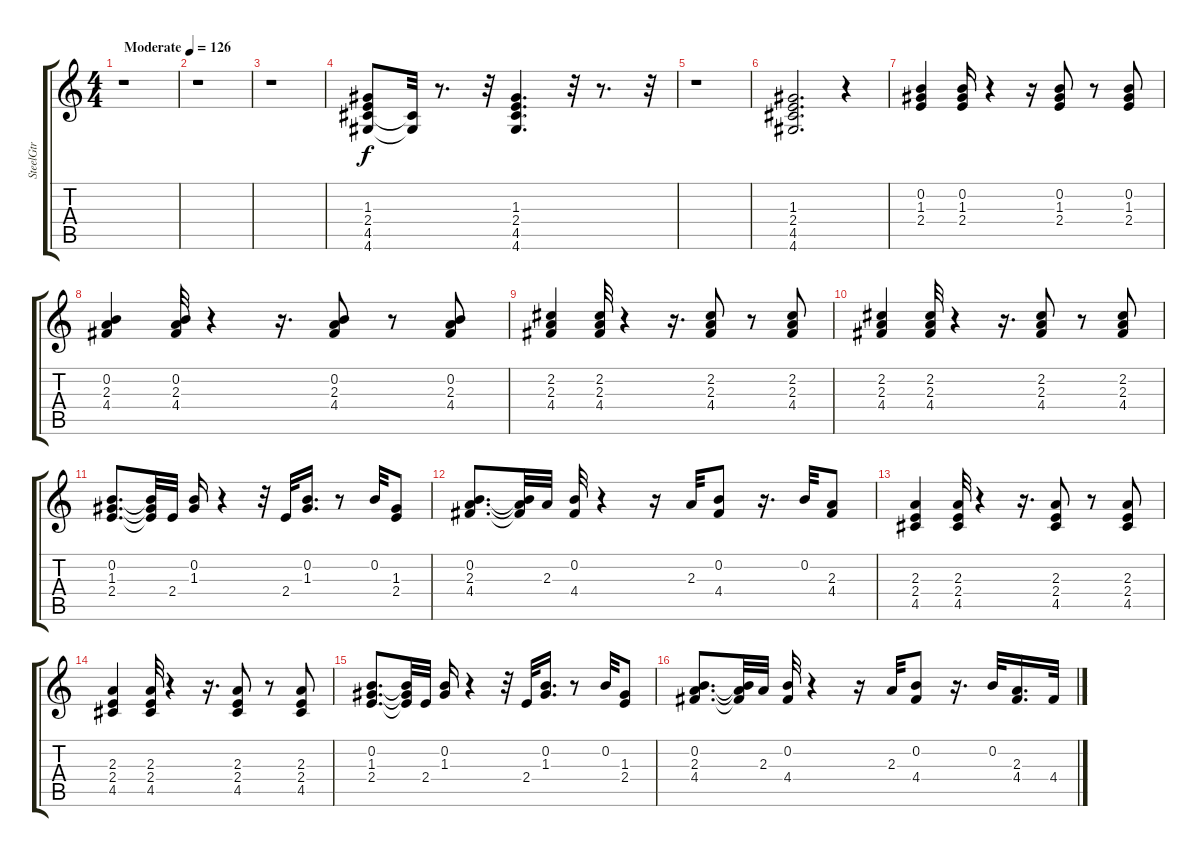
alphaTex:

\track ("SteelGtr" "SteelGtr") {instrument acousticguitarsteel}
\staff {score tabs}
\tuning (E4 B3 G3 D3 A2 E2) {hide}
\ts (4 4)
\tempo (126 "Moderate")
\clef g2
\ks c
r.1{dy f instrument acousticguitarsteel} |
r.1 |
r.1 |
(1.3 2.4 4.5 4.6).8{balance 15} (4.5{t} 4.6{t}).32 r.8{d} r.32 (1.3 2.4 4.5 4.6).4{d} r.32 r.8{d} r.32 |
r.1 |
(1.3 2.4 4.5 4.6).2{d} r.4 |
(0.2 1.3 2.4).4 (0.2 1.3 2.4).16 r.4 r.16 (0.2 1.3 2.4).8 r.8 (0.2 1.3 2.4).8 |
(0.2 2.3 4.4).4 (0.2 2.3 4.4).32 r.4 r.16{d} (0.2 2.3 4.4).8 r.8 (0.2 2.3 4.4).8 |
(2.2 2.3 4.4).4 (2.2 2.3 4.4).32 r.4 r.16{d} (2.2 2.3 4.4).8 r.8 (2.2 2.3 4.4).8 |
(2.2 2.3 4.4).4 (2.2 2.3 4.4).32 r.4 r.16{d} (2.2 2.3 4.4).8 r.8 (2.2 2.3 4.4).8 |
(0.2 1.3 2.4).8{d} (0.2{t} 1.3{t} 2.4{t}).32 2.4.32 (0.2 1.3).16 r.4 r.32 2.4.32 (0.2 1.3).16{d} r.8 0.2.32 (1.3 2.4).8 |
(0.2 2.3 4.4).8{d} (0.2{t} 2.3{t} 4.4{t}).32 2.3.32 (0.2 4.4).32 r.4 r.16 2.3.32 (0.2 4.4).8 r.16{d} 0.2.32 (2.3 4.4).8 |
(2.3 2.4 4.5).4 (2.3 2.4 4.5).32 r.4 r.16{d} (2.3 2.4 4.5).8 r.8 (2.3 2.4 4.5).8 |
(2.3 2.4 4.5).4 (2.3 2.4 4.5).32 r.4 r.16{d} (2.3 2.4 4.5).8 r.8 (2.3 2.4 4.5).8 |
(0.2 1.3 2.4).8{d} (0.2{t} 1.3{t} 2.4{t}).32 2.4.32 (0.2 1.3).16 r.4 r.32 2.4.32 (0.2 1.3).16{d} r.8 0.2.32 (1.3 2.4).8 |
(0.2 2.3 4.4).8{d} (0.2{t} 2.3{t} 4.4{t}).32 2.3.32 (0.2 4.4).32 r.4 r.16 2.3.32 (0.2 4.4).8 r.16{d} 0.2.32 (2.3 4.4).16{d} 4.4.32
